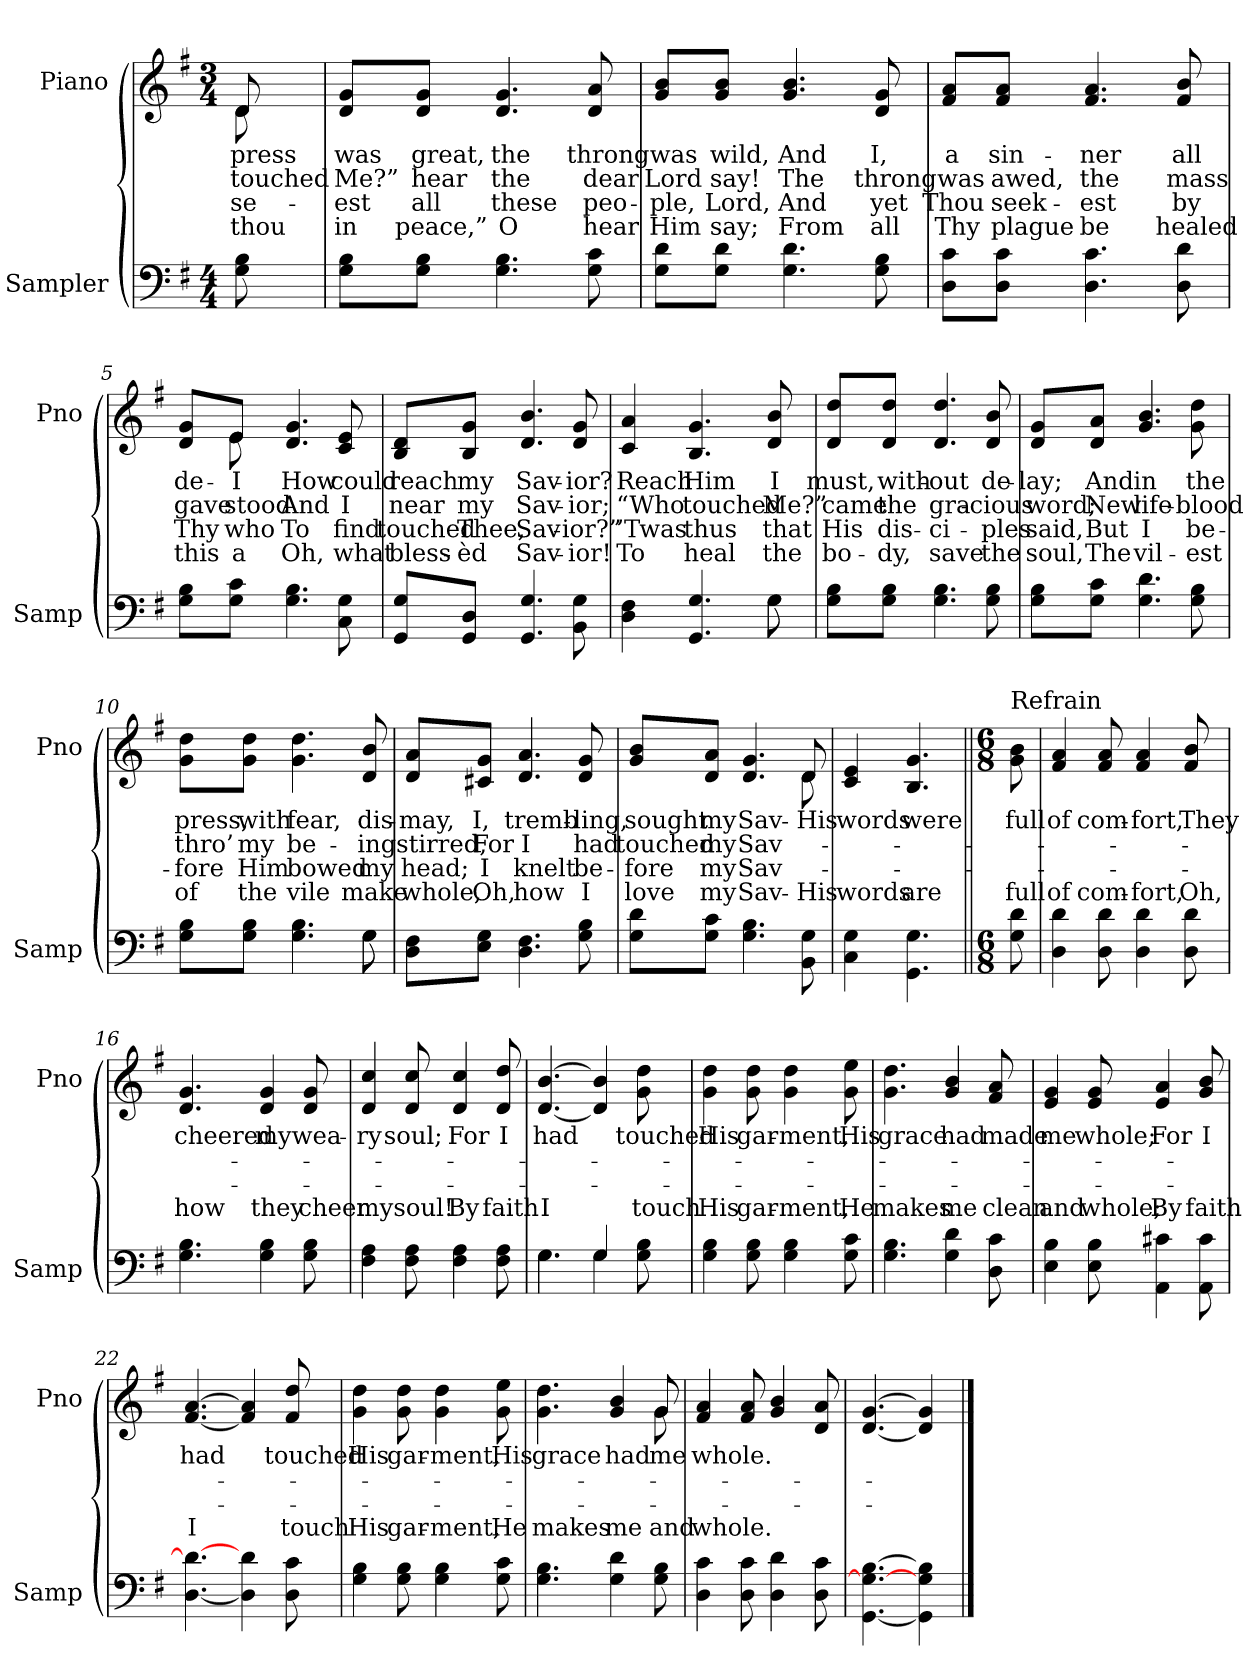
**kern	**kern	**text	**text	**text	**text
*part2	*part1	*part1	*part1	*part1	*part1
*staff2	*staff1	*staff1	*staff1	*staff1	*staff1
*I"Sampler	*I"Piano	*	*	*	*
*I'Samp	*I'Pno	*	*	*	*
*clefF4	*clefG2	*	*	*	*
*k[f#]	*k[f#]	*	*	*	*
*G:	*G:	*	*	*	*
*M4/4	*M3/4	*	*	*	*
=1	=1	=1	=1	=1	=1
*	*^	*	*	*	*
8G 8B	8d/	8d	press	touched	se-	thou
*	*v	*v	*	*	*	*
=2	=2	=2	=2	=2	=2
8G\ 8B\L	8d/ 8g/L	was	Me?”	-est	in
8G\ 8B\J	8d/ 8g/J	great,	hear	all	peace,”
4.G 4.B	4.d 4.g	the	the	these	O
8G 8c	8d 8a	throng	dear	peo-	hear
=3	=3	=3	=3	=3	=3
8G\ 8d\L	8g/ 8b/L	was	Lord	-ple,	Him
8G\ 8d\J	8g/ 8b/J	wild,	say!	Lord,	say;
4.G 4.d	4.g 4.b	And	The	And	From
8G 8B	8d 8g	I,	throng	yet	all
=4	=4	=4	=4	=4	=4
8D\ 8c\L	8f#/ 8a/L	a	was	Thou	Thy
8D\ 8c\J	8f#/ 8a/J	sin-	awed,	seek-	plague
4.D 4.c	4.f# 4.a	-ner	the	-est	be
8D 8d	8f# 8b	all	mass	by	healed
=5	=5	=5	=5	=5	=5
*	*^	*	*	*	*
8G\ 8B\L	8d/ 8g/L	8ryy	de-	gave	Thy	this
8G\ 8c\J	8e/J	8e	I	stood	who	a
4.G 4.B	4.d 4.g	2ryy	How	And	To	Oh,
8C 8G	8c 8e	.	could	I	find	what
*	*v	*v	*	*	*	*
=6	=6	=6	=6	=6	=6
8GG/ 8G/L	8B/ 8d/L	reach	near	touched	bless-
8GG/ 8D/J	8B/ 8g/J	my	my	Thee,	-èd
4.GG 4.G	4.d 4.b	Sav-	Sav-	Sav-	Sav-
8BB 8G	8d 8g	-ior?	-ior;	-ior?”	-ior!
=7	=7	=7	=7	=7	=7
*^	*	*	*	*	*
4D 4F#	8ryy	4c 4a	Reach	“Who	’Twas	To
*v	*v	*	*	*	*	*
4.GG 4.G	4.B 4.g	Him	touched	thus	heal
*^	*	*	*	*	*
8G\	8G	8d 8b	I	Me?”	that	the
*v	*v	*	*	*	*	*
=8	=8	=8	=8	=8	=8
8G\ 8B\L	8d/ 8dd/L	must,	came	His	bo-
8G\ 8B\J	8d/ 8dd/J	with-	the	dis-	-dy,
4.G 4.B	4.d 4.dd	-out	gra-	-ci-	save
8G 8B	8d 8b	de-	-cious	-ples	the
=9	=9	=9	=9	=9	=9
8G\ 8B\L	8d/ 8g/L	-lay;	word;	said,	soul,
8G\ 8c\J	8d/ 8a/J	And	New	But	The
4.G 4.d	4.g 4.b	in	life-	I	vil-
8G 8B	8g 8dd	the	-blood	be-	-est
=10	=10	=10	=10	=10	=10
*^	*	*	*	*	*
8G\ 8B\L	8ryy	8g\ 8dd\L	press,	thro’	-fore	of
*v	*v	*	*	*	*	*
8G\ 8B\J	8g\ 8dd\J	with	my	Him	the
4.G 4.B	4.g 4.dd	fear,	be-	bowed	vile
*^	*	*	*	*	*
8G\	8G	8d 8b	dis-	-ing	my	make
*v	*v	*	*	*	*	*
=11	=11	=11	=11	=11	=11
8D\ 8F#\L	8d/ 8a/L	-may,	stirred,	head;	whole,
8E\ 8G\J	8c#X/ 8g/J	I,	For	I	Oh,
4.D 4.F#	4.d 4.a	tremb-	I	knelt	how
8G 8B	8d 8g	-ling,	had	be-	I
=12	=12	=12	=12	=12	=12
*	*^	*	*	*	*
8G\ 8d\L	8g/ 8b/L	8ryy	sought	touched	-fore	love
*	*v	*v	*	*	*	*
8G\ 8c\J	8d/ 8a/J	my	my	my	my
4.G 4.B	4.d 4.g	Sav-	Sav-	Sav-	Sav-
*	*^	*	*	*	*
8BB 8G	8d/	8d	His	.	.	His
*	*v	*v	*	*	*	*
=13	=13	=13	=13	=13	=13
4C 4G	4c 4e	words	.	.	words
4.GG\ 4.G\	4.B 4.g	were	.	.	are
=14||	=14||	=14||	=14||	=14||	=14||
*M6/8	*M6/8	*	*	*	*
!	!LO:TX:t=Refrain	!	!	!	!
8G 8d	8g\ 8b\	full	.	.	full
=15	=15	=15	=15	=15	=15
4D 4d	4f# 4a	of	.	.	of
8D 8d	8f# 8a	com-	.	.	com-
4D 4d	4f# 4a	-fort,	.	.	-fort,
8D 8d	8f# 8b	They	.	.	Oh,
=16	=16	=16	=16	=16	=16
4.G 4.B	4.d 4.g	cheered	.	.	how
4G 4B	4d 4g	my	.	.	they
8G 8B	8d 8g	wea-	.	.	cheer
=17	=17	=17	=17	=17	=17
4F# 4A	4d 4cc	-ry	.	.	my
8F# 8A	8d 8cc	soul;	.	.	soul!
4F# 4A	4d 4cc	For	.	.	By
8F# 8A	8d 8dd	I	.	.	faith
=18	=18	=18	=18	=18	=18
*^	*	*	*	*	*
4.G\	4.G	[4.d [4.b	had	.	.	I
4G/	4G	4d] 4b]	.	.	.	.
8G 8B	8ryy	8g 8dd	touched	.	.	touch
*v	*v	*	*	*	*	*
=19	=19	=19	=19	=19	=19
4G 4B	4g 4dd	His	.	.	His
8G 8B	8g 8dd	gar-	.	.	gar-
4G 4B	4g 4dd	-ment,	.	.	-ment,
8G 8c	8g 8ee	His	.	.	He
=20	=20	=20	=20	=20	=20
4.G 4.B	4.g 4.dd	grace	.	.	makes
4G 4d	4g 4b	had	.	.	me
8D 8c	8f# 8a	made	.	.	clean
=21	=21	=21	=21	=21	=21
4E 4B	4e 4g	me	.	.	and
8E 8B	8e 8g	whole;	.	.	whole;
4AA 4c#X	4e 4a	For	.	.	By
8AA 8c#	8g 8b	I	.	.	faith
=22	=22	=22	=22	=22	=22
[4.D 4.d_	[4.f# [4.a	had	.	.	I
4D] 4d	4f#] 4a]	.	.	.	.
8D 8c	8f# 8dd	touched	.	.	touch
=23	=23	=23	=23	=23	=23
4G 4B	4g 4dd	His	.	.	His
8G 8B	8g 8dd	gar-	.	.	gar-
4G 4B	4g 4dd	-ment,	.	.	-ment,
8G 8c	8g 8ee	His	.	.	He
=24	=24	=24	=24	=24	=24
*	*^	*	*	*	*
4.G 4.B	4.g 4.dd	8ryy	grace	.	.	makes
*	*v	*v	*	*	*	*
4G 4d	4g 4b	had	.	.	me
*	*^	*	*	*	*
8G 8B	8g/	8g	me	.	.	and
*	*v	*v	*	*	*	*
=25	=25	=25	=25	=25	=25
4D 4c	4f# 4a	whole.	.	.	whole.
8D 8c	8f# 8a	.	.	.	.
4D 4d	4g 4b	.	.	.	.
8D 8c	8d 8a	.	.	.	.
=26	=26	=26	=26	=26	=26
[4.GG 4.G_ [4.B	[4.d [4.g	.	.	.	.
4GG] 4G 4B]	4d] 4g]	.	.	.	.
==	==	==	==	==	==
*-	*-	*-	*-	*-	*-
